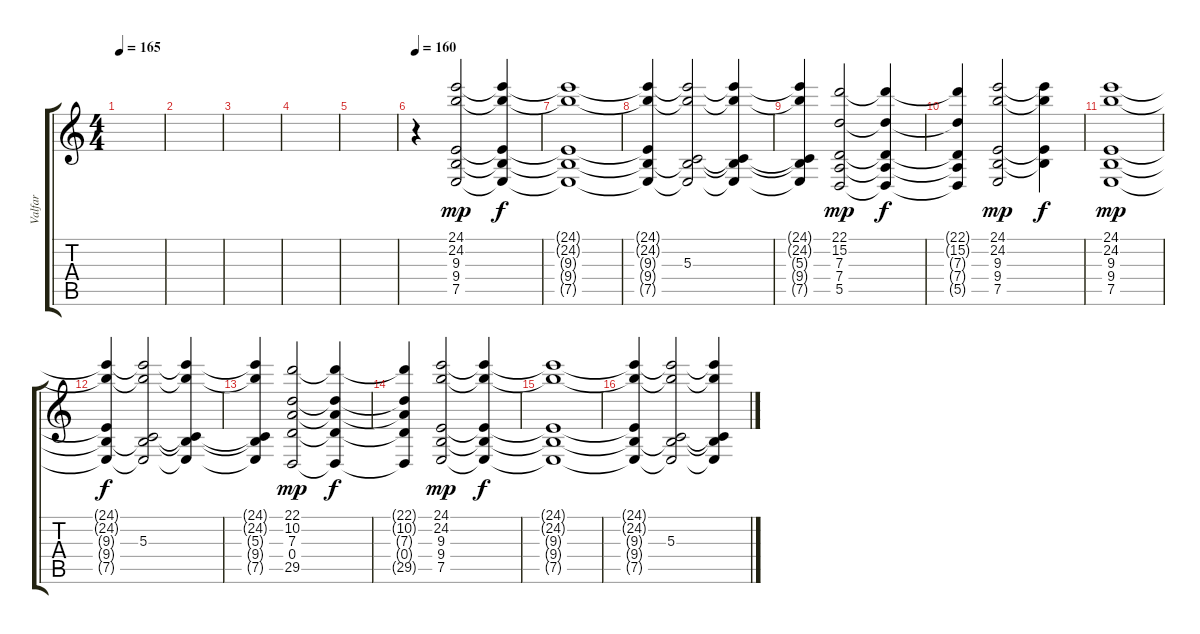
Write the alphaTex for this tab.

\track ("Valfar" "Valfar") {instrument synthstrings1}
\staff {score tabs}
\tuning (E4 B3 G3 D3 A2 E2) {hide}
\ts (4 4)
\tempo 165
\clef g2
\ks c
|
|
|
|
|
\tempo 160
r.4{volume 10} (24.1 24.2 9.3 9.4 7.5).2{dy mp} (24.1{t} 24.2{t} 9.3{t} 9.4{t} 7.5{t}).4{dy f} |
(24.1{t} 24.2{t} 9.3{t} 9.4{t} 7.5{t}).1 |
(24.1{t} 24.2{t} 9.3{t} 9.4{t} 7.5{t}).4 (24.1{t} 24.2{t} 5.3 9.4{t} 7.5{t}).2 (24.1{t} 24.2{t} 5.3{t} 9.4{t} 7.5{t}).4 |
(24.1{t} 24.2{t} 5.3{t} 9.4{t} 7.5{t}).4 (22.1 15.2 7.3 7.4 5.5).2{dy mp} (22.1{t} 15.2{t} 7.3{t} 7.4{t} 5.5{t}).4{dy f} |
(22.1{t} 15.2{t} 7.3{t} 7.4{t} 5.5{t}).4 (24.1 24.2 9.3 9.4 7.5).2{dy mp} (24.1{t} 24.2{t} 9.3{t} 9.4{t}).4{dy f} |
(24.1 24.2 9.3 9.4 7.5).1{dy mp} |
(24.1{t} 24.2{t} 9.3{t} 9.4{t} 7.5{t}).4{dy f} (24.1{t} 24.2{t} 5.3 9.4{t} 7.5{t}).2 (24.1{t} 24.2{t} 5.3{t} 9.4{t} 7.5{t}).4 |
(24.1{t} 24.2{t} 5.3{t} 9.4{t} 7.5{t}).4 (22.1 10.2 7.3 0.4 29.5).2{dy mp} (22.1{t} 10.2{t} 7.3{t} 0.4{t} 29.5{t}).4{dy f} |
(22.1{t} 10.2{t} 7.3{t} 0.4{t} 29.5{t}).4 (24.1 24.2 9.3 9.4 7.5).2{dy mp} (24.1{t} 24.2{t} 9.3{t} 9.4{t} 7.5{t}).4{dy f} |
(24.1{t} 24.2{t} 9.3{t} 9.4{t} 7.5{t}).1 |
(24.1{t} 24.2{t} 9.3{t} 9.4{t} 7.5{t}).4 (24.1{t} 24.2{t} 5.3 9.4{t} 7.5{t}).2 (24.1{t} 24.2{t} 5.3{t} 9.4{t} 7.5{t}).4
